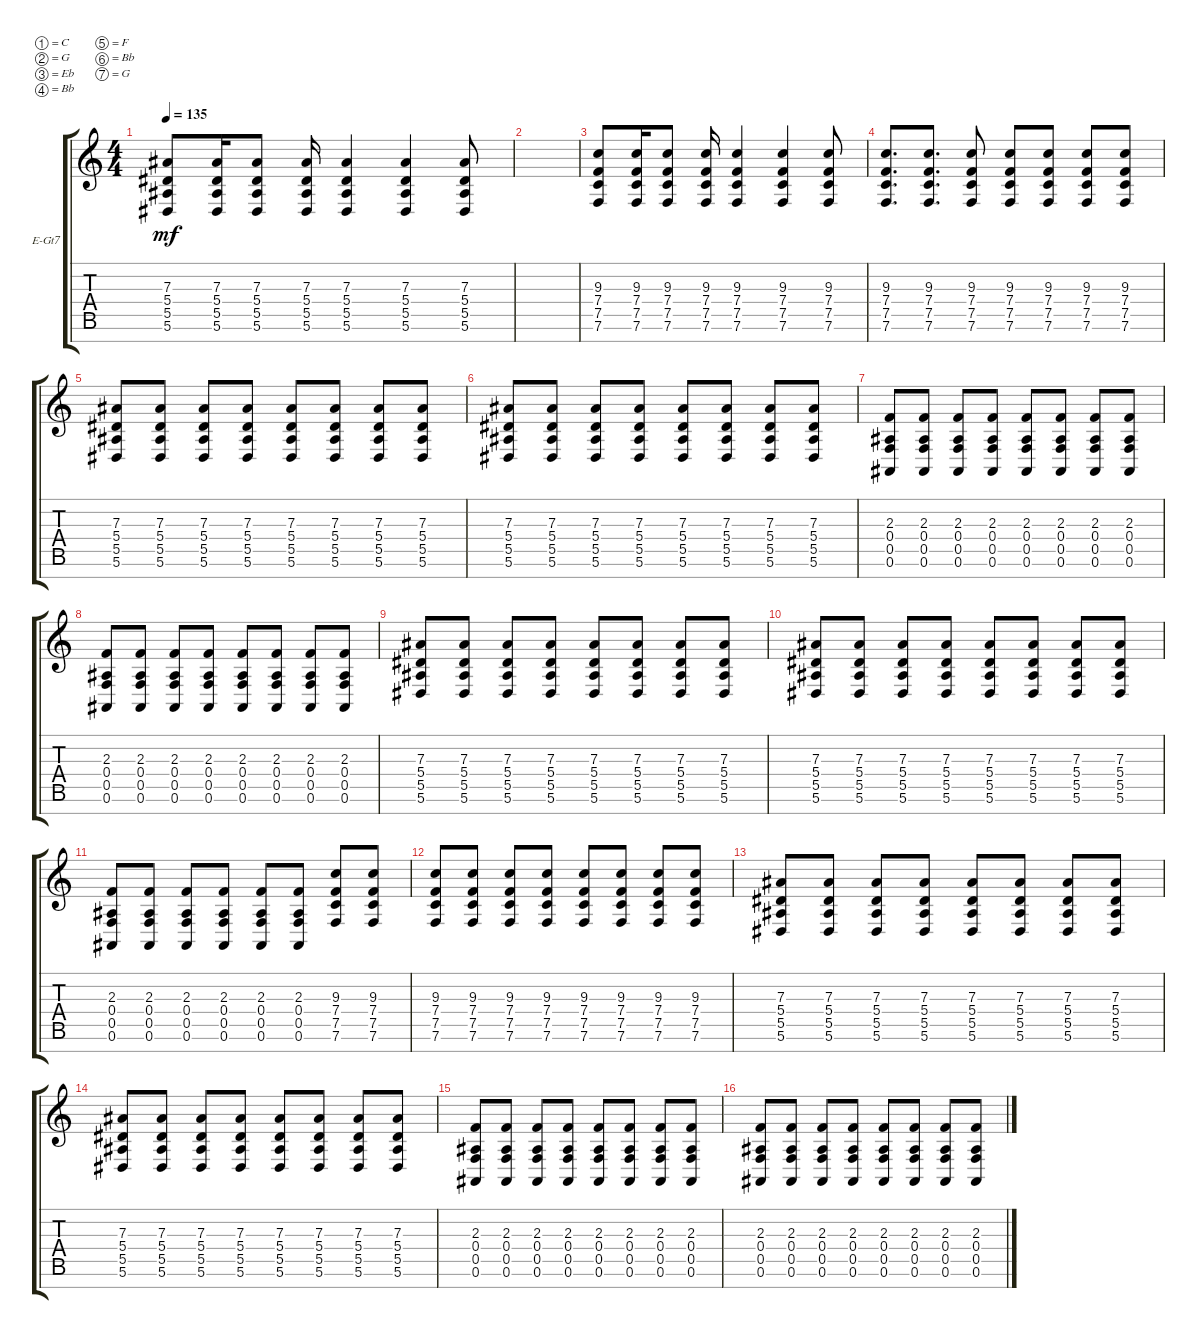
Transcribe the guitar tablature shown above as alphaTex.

\defaultSystemsLayout 4
\bracketExtendMode groupsimilarinstruments
\firstSystemTrackNameOrientation horizontal
\otherSystemsTrackNameOrientation horizontal
\track ("Electric Guitar" "E-Gt7") {instrument distortionguitar}
\staff {score tabs}
\tuning (C4 G3 Eb3 Bb2 F2 Bb1 G1)
\ts (4 4)
\tempo 135
\clef g2
\ks c
(5.6 5.5 5.4 7.3).8{dy mf} (5.6 5.5 5.4 7.3).16 (5.6 5.5 5.4 7.3).8 (5.6 5.5 5.4 7.3).16 (5.6 5.5 5.4 7.3).4 (5.6 5.5 5.4 7.3).4 (5.6 5.5 5.4 7.3).8 |
|
(7.6 7.5 7.4 9.3).8 (7.6 7.5 7.4 9.3).16 (7.6 7.5 7.4 9.3).8 (7.6 7.5 7.4 9.3).16 (7.6 7.5 7.4 9.3).4 (7.6 7.5 7.4 9.3).4 (7.6 7.5 7.4 9.3).8 |
(7.6 7.5 7.4 9.3).8{d} (7.6 7.5 7.4 9.3).8{d} (7.6 7.5 7.4 9.3).8 (7.6 7.5 7.4 9.3).8 (7.6 7.5 7.4 9.3).8 (7.6 7.5 7.4 9.3).8 (7.6 7.5 7.4 9.3).8 |
(5.6 5.5 5.4 7.3).8 (5.6 5.5 5.4 7.3).8 (5.6 5.5 5.4 7.3).8 (5.6 5.5 5.4 7.3).8 (5.6 5.5 5.4 7.3).8 (5.6 5.5 5.4 7.3).8 (5.6 5.5 5.4 7.3).8 (5.6 5.5 5.4 7.3).8 |
(5.6 5.5 5.4 7.3).8 (5.6 5.5 5.4 7.3).8 (5.6 5.5 5.4 7.3).8 (5.6 5.5 5.4 7.3).8 (5.6 5.5 5.4 7.3).8 (5.6 5.5 5.4 7.3).8 (5.6 5.5 5.4 7.3).8 (5.6 5.5 5.4 7.3).8 |
(0.6 0.5 0.4 2.3).8 (0.6 0.5 0.4 2.3).8 (0.6 0.5 0.4 2.3).8 (0.6 0.5 0.4 2.3).8 (0.6 0.5 0.4 2.3).8 (0.6 0.5 0.4 2.3).8 (0.6 0.5 0.4 2.3).8 (0.6 0.5 0.4 2.3).8 |
(0.6 0.5 0.4 2.3).8 (0.6 0.5 0.4 2.3).8 (0.6 0.5 0.4 2.3).8 (0.6 0.5 0.4 2.3).8 (0.6 0.5 0.4 2.3).8 (0.6 0.5 0.4 2.3).8 (0.6 0.5 0.4 2.3).8 (0.6 0.5 0.4 2.3).8 |
(5.6 5.5 5.4 7.3).8 (5.6 5.5 5.4 7.3).8 (5.6 5.5 5.4 7.3).8 (5.6 5.5 5.4 7.3).8 (5.6 5.5 5.4 7.3).8 (5.6 5.5 5.4 7.3).8 (5.6 5.5 5.4 7.3).8 (5.6 5.5 5.4 7.3).8 |
(5.6 5.5 5.4 7.3).8 (5.6 5.5 5.4 7.3).8 (5.6 5.5 5.4 7.3).8 (5.6 5.5 5.4 7.3).8 (5.6 5.5 5.4 7.3).8 (5.6 5.5 5.4 7.3).8 (5.6 5.5 5.4 7.3).8 (5.6 5.5 5.4 7.3).8 |
(0.6 0.5 0.4 2.3).8 (0.6 0.5 0.4 2.3).8 (0.6 0.5 0.4 2.3).8 (0.6 0.5 0.4 2.3).8 (0.6 0.5 0.4 2.3).8 (0.6 0.5 0.4 2.3).8 (7.6 7.5 7.4 9.3).8 (7.6 7.5 7.4 9.3).8 |
(7.6 7.5 7.4 9.3).8 (7.6 7.5 7.4 9.3).8 (7.6 7.5 7.4 9.3).8 (7.6 7.5 7.4 9.3).8 (7.6 7.5 7.4 9.3).8 (7.6 7.5 7.4 9.3).8 (7.6 7.5 7.4 9.3).8 (7.6 7.5 7.4 9.3).8 |
(5.6 5.5 5.4 7.3).8 (5.6 5.5 5.4 7.3).8 (5.6 5.5 5.4 7.3).8 (5.6 5.5 5.4 7.3).8 (5.6 5.5 5.4 7.3).8 (5.6 5.5 5.4 7.3).8 (5.6 5.5 5.4 7.3).8 (5.6 5.5 5.4 7.3).8 |
(5.6 5.5 5.4 7.3).8 (5.6 5.5 5.4 7.3).8 (5.6 5.5 5.4 7.3).8 (5.6 5.5 5.4 7.3).8 (5.6 5.5 5.4 7.3).8 (5.6 5.5 5.4 7.3).8 (5.6 5.5 5.4 7.3).8 (5.6 5.5 5.4 7.3).8 |
(0.6 0.5 0.4 2.3).8 (0.6 0.5 0.4 2.3).8 (0.6 0.5 0.4 2.3).8 (0.6 0.5 0.4 2.3).8 (0.6 0.5 0.4 2.3).8 (0.6 0.5 0.4 2.3).8 (0.6 0.5 0.4 2.3).8 (0.6 0.5 0.4 2.3).8 |
(0.6 0.5 0.4 2.3).8 (0.6 0.5 0.4 2.3).8 (0.6 0.5 0.4 2.3).8 (0.6 0.5 0.4 2.3).8 (0.6 0.5 0.4 2.3).8 (0.6 0.5 0.4 2.3).8 (0.6 0.5 0.4 2.3).8 (0.6 0.5 0.4 2.3).8
